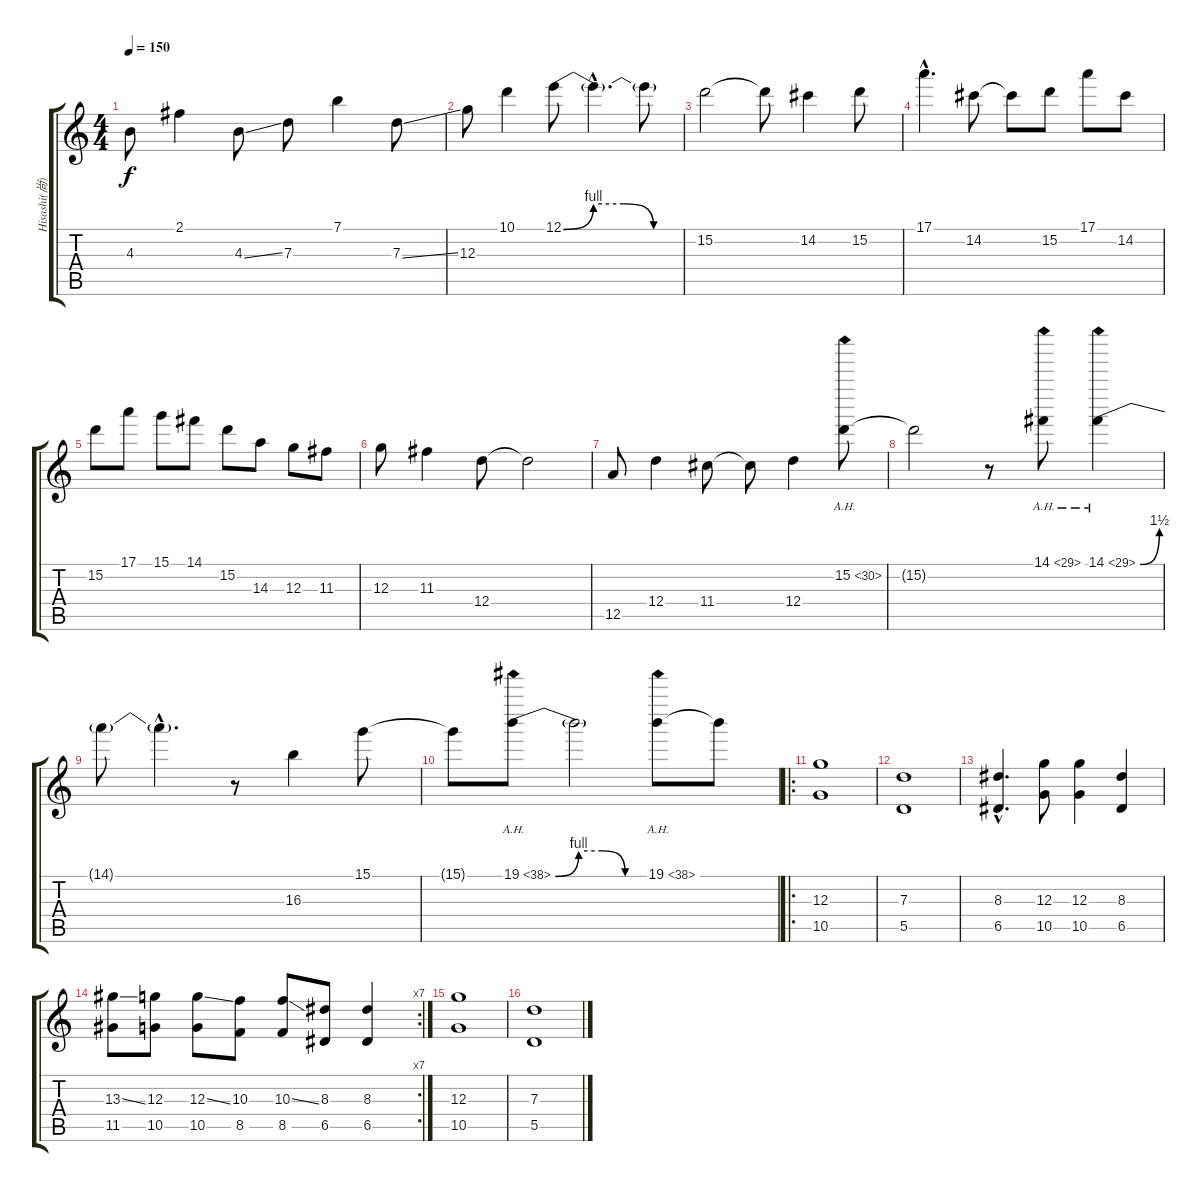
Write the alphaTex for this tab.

\track ("Hisashi(尚)" "Hisashi(尚)") {instrument distortionguitar}
\staff {score tabs}
\tuning (E4 B3 G3 D3 A2 E2) {hide}
\ts (4 4)
\tempo 150
\clef g2
\ks c
4.3.8{dy f} 2.1.4 4.3{ss}.8 7.3.8 7.1.4 7.3{ss}.8 |
12.3.8 10.1.4 12.1{be (custom 0 0 15 4 30 4 45 0 60 0)}.8 12.1{hac t}.4{d} 12.1{t}.8 |
15.2.2 15.2{t}.8 14.2.4 15.2.8 |
17.1{hac}.4{d} 14.2.8 14.2{t}.8 15.2.8 17.1.8 14.2.8 |
15.2.8 17.1.8 15.1.8 14.1.8 15.2.8 14.3.8 12.3.8 11.3.8 |
12.3.8 11.3.4 12.4.8 12.4{t}.2 |
12.5.8 12.4.4 11.4.8 11.4{t}.8 12.4.4 15.2{ah 15}.8 |
15.2{t}.2 r.8 14.1{ah 15}.8 14.1{be (bend 0 0 60 6) ah 15}.4 |
14.1{t}.8 14.1{hac t}.4{d} r.8 16.3.4 15.1.8 |
15.1{t}.8 19.1{be (custom 0 0 15 4 30 4 45 0 60 0) ah 19}.8 19.1{t}.2 19.1{ah 19}.8 19.1{t}.8 |
\ro
(12.3 10.5).1 |
(7.3 5.5).1 |
(8.3{hac} 6.5{hac}).4{d} (12.3 10.5).8 (12.3 10.5).4 (8.3 6.5).4 |
\rc 7
(13.3{ss} 11.5).8 (12.3 10.5).8 (12.3{ss} 10.5).8 (10.3 8.5).8 (10.3{ss} 8.5).8 (8.3 6.5).8 (8.3 6.5).4 |
(12.3 10.5).1 |
(7.3 5.5).1
